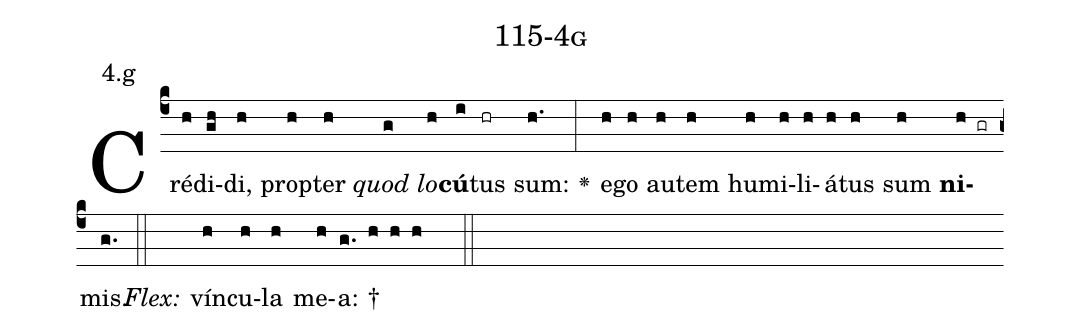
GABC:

name: 115-4g;
annotation: 4.g;
%%
(c4)Cré(h)di(gh)di,(h) prop(h)ter(h) <i>quod</i>(g) <i>lo</i>(h)<b>cú</b>(i)tus(hr) sum:(h.) <v>\greheightstar</v>(:) e(h)go(h) au(h)tem(h) hu(h)mi(h)li(h)á(h)tus(h) sum(h) <b>ni</b>(h gr)mis.(g.) (::)
<i>Flex:</i>()  vín(h)cu(h)la(h) me(h)a: †(g. h h h  ::)

%E(h) u(h) o(h) u(h) a(h) e.(g.) (::)
